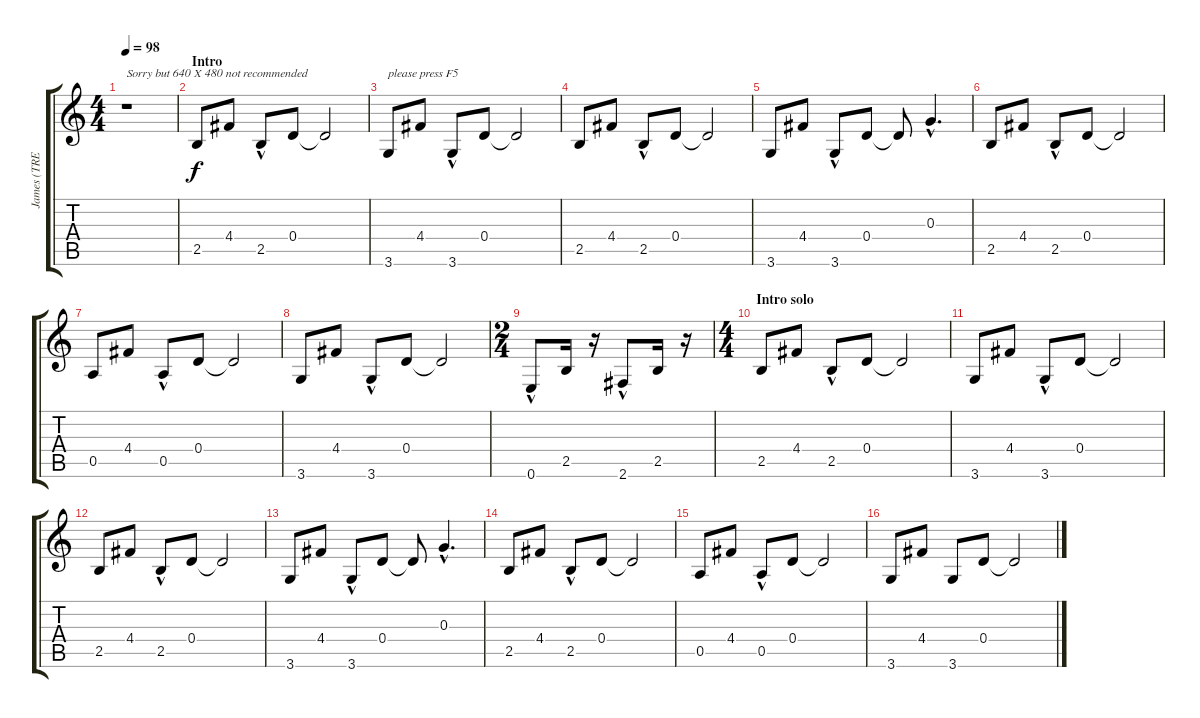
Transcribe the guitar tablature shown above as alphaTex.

\track ("James (TREBBLE)" "James (TRE") {instrument electricguitarclean}
\staff {score tabs}
\tuning (E4 B3 G3 D3 A2 E2) {hide}
\ts (4 4)
\tempo 98
\clef g2
\ks c
r.1{txt "Sorry but 640 X 480 not recommended" dy f instrument electricguitarclean} |
\section ("" "Intro")
2.5.8 4.4.8 2.5{hac}.8 0.4.8 0.4{t}.2 |
3.6.8{txt "please press F5"} 4.4.8 3.6{hac}.8 0.4.8 0.4{t}.2 |
2.5.8 4.4.8 2.5{hac}.8 0.4.8 0.4{t}.2 |
3.6.8 4.4.8 3.6{hac}.8 0.4.8 0.4{t}.8 0.3{hac}.4{d} |
2.5.8 4.4.8 2.5{hac}.8 0.4.8 0.4{t}.2 |
0.5.8 4.4.8 0.5{hac}.8 0.4.8 0.4{t}.2 |
3.6.8 4.4.8 3.6{hac}.8 0.4.8 0.4{t}.2 |
\ts (2 4)
0.6{hac}.8 2.5.16 r.16 2.6{hac}.8 2.5.16 r.16 |
\ts (4 4)
\section ("" "Intro solo")
2.5.8 4.4.8 2.5{hac}.8 0.4.8 0.4{t}.2 |
3.6.8 4.4.8 3.6{hac}.8 0.4.8 0.4{t}.2 |
2.5.8 4.4.8 2.5{hac}.8 0.4.8 0.4{t}.2 |
3.6.8 4.4.8 3.6{hac}.8 0.4.8 0.4{t}.8 0.3{hac}.4{d} |
2.5.8 4.4.8 2.5{hac}.8 0.4.8 0.4{t}.2 |
0.5.8 4.4.8 0.5{hac}.8 0.4.8 0.4{t}.2 |
3.6.8 4.4.8 3.6.8 0.4.8 0.4{t}.2
